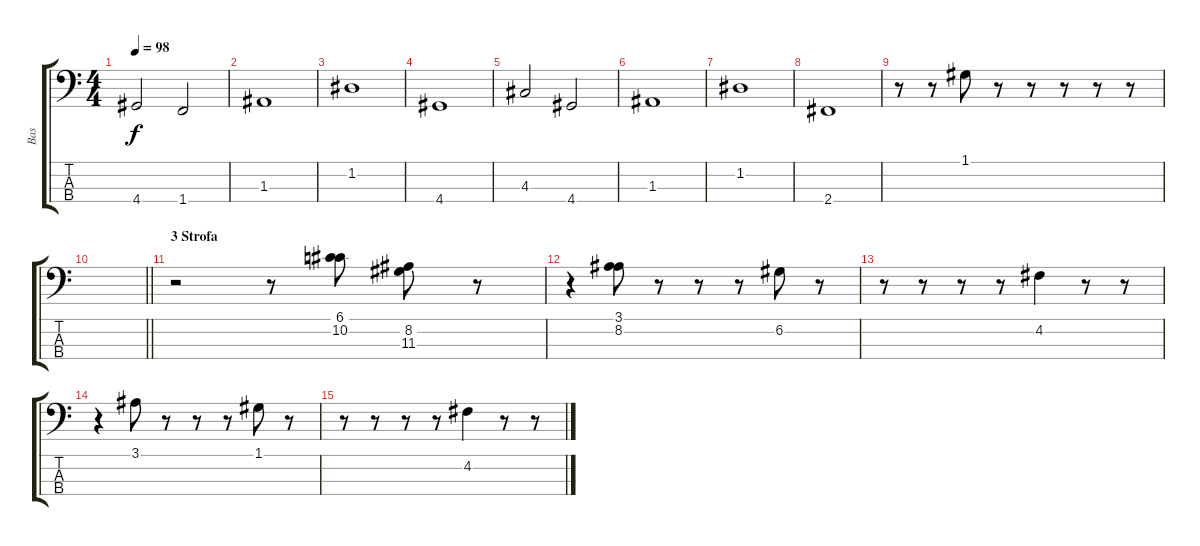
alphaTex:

\track ("Bas" "Bas") {instrument electricbassfinger}
\staff {score tabs}
\tuning (G2 D2 A1 E1) {hide}
\ts (4 4)
\tempo 98
\clef f4
\ks c
4.4.2{dy f} 1.4.2 |
1.3.1 |
1.2.1 |
4.4.1 |
4.3.2 4.4.2 |
1.3.1 |
1.2.1 |
2.4.1 |
r.8 r.8 1.1.8 r.8 r.8 r.8 r.8 r.8 |
\barLineRight lightlight
|
\section ("" "3 Strofa")
r.2 r.8 (6.1 10.2).8 (8.2 11.3).8 r.8 |
r.4 (3.1 8.2).8 r.8 r.8 r.8 6.2.8 r.8 |
r.8 r.8 r.8 r.8 4.2.4 r.8 r.8 |
r.4 3.1.8 r.8 r.8 r.8 1.1.8 r.8 |
r.8 r.8 r.8 r.8 4.2.4 r.8 r.8
